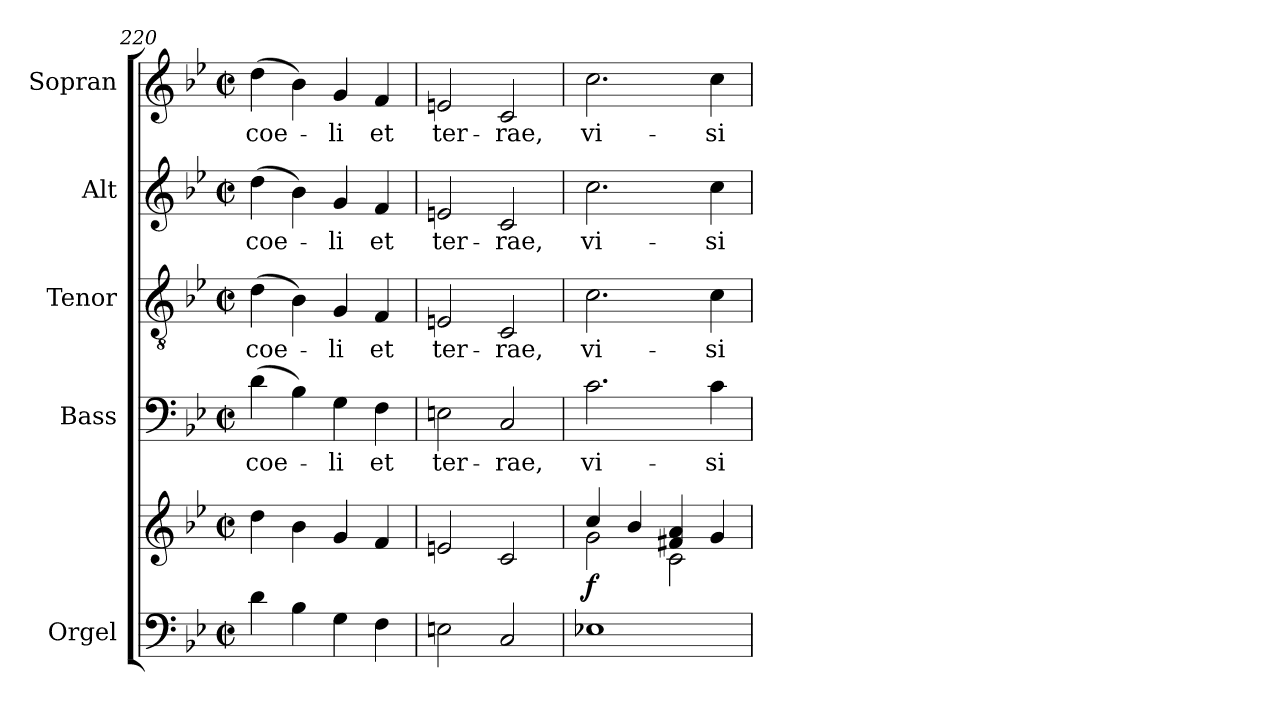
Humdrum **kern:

**kern	**kern	**dynam	**kern	**text	**kern	**text	**kern	**text	**kern	**text
*part5	*part5	*part5	*part4	*part4	*part3	*part3	*part2	*part2	*part1	*part1
*staff6	*staff5	*staff5/6	*staff4	*staff4	*staff3	*staff3	*staff2	*staff2	*staff1	*staff1
*I"Orgel	*	*	*I"Bass	*	*I"Tenor	*	*I"Alt	*	*I"Sopran	*
*I'Org.	*	*	*I'B.	*	*I'T.	*	*I'A.	*	*I'S.	*
*clefF4	*clefG2	*	*clefF4	*	*clefGv2	*	*clefG2	*	*clefG2	*
*k[b-e-]	*k[b-e-]	*	*k[b-e-]	*	*k[b-e-]	*	*k[b-e-]	*	*k[b-e-]	*
*B-:	*B-:	*	*B-:	*	*B-:	*	*B-:	*	*B-:	*
*M2/2	*M2/2	*	*M2/2	*	*M2/2	*	*M2/2	*	*M2/2	*
*met(c|)	*met(c|)	*	*met(c|)	*	*met(c|)	*	*met(c|)	*	*met(c|)	*
=220	=220	=220	=220	=220	=220	=220	=220	=220	=220	=220
!	!	!	!	!LO:LY:b	!	!LO:LY:b	!	!LO:LY:b	!	!LO:LY:b
4d\	4dd\	.	(>4d\	coe-	(>4d\	coe-	(>4dd\	coe-	(>4dd\	coe-
4B-\	4b-\	.	4B-\)	.	4B-\)	.	4b-\)	.	4b-\)	.
!	!	!	!	!LO:LY:b	!	!LO:LY:b	!	!LO:LY:b	!	!LO:LY:b
4G\	4g/	.	4G\	-li	4G/	-li	4g/	-li	4g/	-li
!	!	!	!	!LO:LY:b	!	!LO:LY:b	!	!LO:LY:b	!	!LO:LY:b
4F\	4f/	.	4F\	et	4F/	et	4f/	et	4f/	et
=221	=221	=221	=221	=221	=221	=221	=221	=221	=221	=221
!	!	!	!	!LO:LY:b	!	!LO:LY:b	!	!LO:LY:b	!	!LO:LY:b
2En\	2en/	.	2En\	ter-	2En/	ter-	2en/	ter-	2en/	ter-
!	!	!	!	!LO:LY:b	!	!LO:LY:b	!	!LO:LY:b	!	!LO:LY:b
2C/	2c/	.	2C/	-rae,	2C/	-rae,	2c/	-rae,	2c/	-rae,
=222	=222	=222	=222	=222	=222	=222	=222	=222	=222	=222
*	*^	*	*	*	*	*	*	*	*	*
!	!	!	!LO:DY:b	!	!LO:LY:b	!	!LO:LY:b	!	!LO:LY:b	!	!LO:LY:b
1E-X	4cc/	2g\	f	2.c\	vi-	2.c\	vi-	2.cc\	vi-	2.cc\	vi-
.	4b-/	.	.	.	.	.	.	.	.	.	.
.	4f#X/ 4a/	2c\	.	.	.	.	.	.	.	.	.
!	!	!	!	!	!LO:LY:b	!	!LO:LY:b	!	!LO:LY:b	!	!LO:LY:b
.	4g/	.	.	4c\	-si-	4c\	-si-	4cc\	-si-	4cc\	-si-
*	*v	*v	*	*	*	*	*	*	*	*	*
=	=	=	=	=	=	=	=	=	=	=
*-	*-	*-	*-	*-	*-	*-	*-	*-	*-	*-
